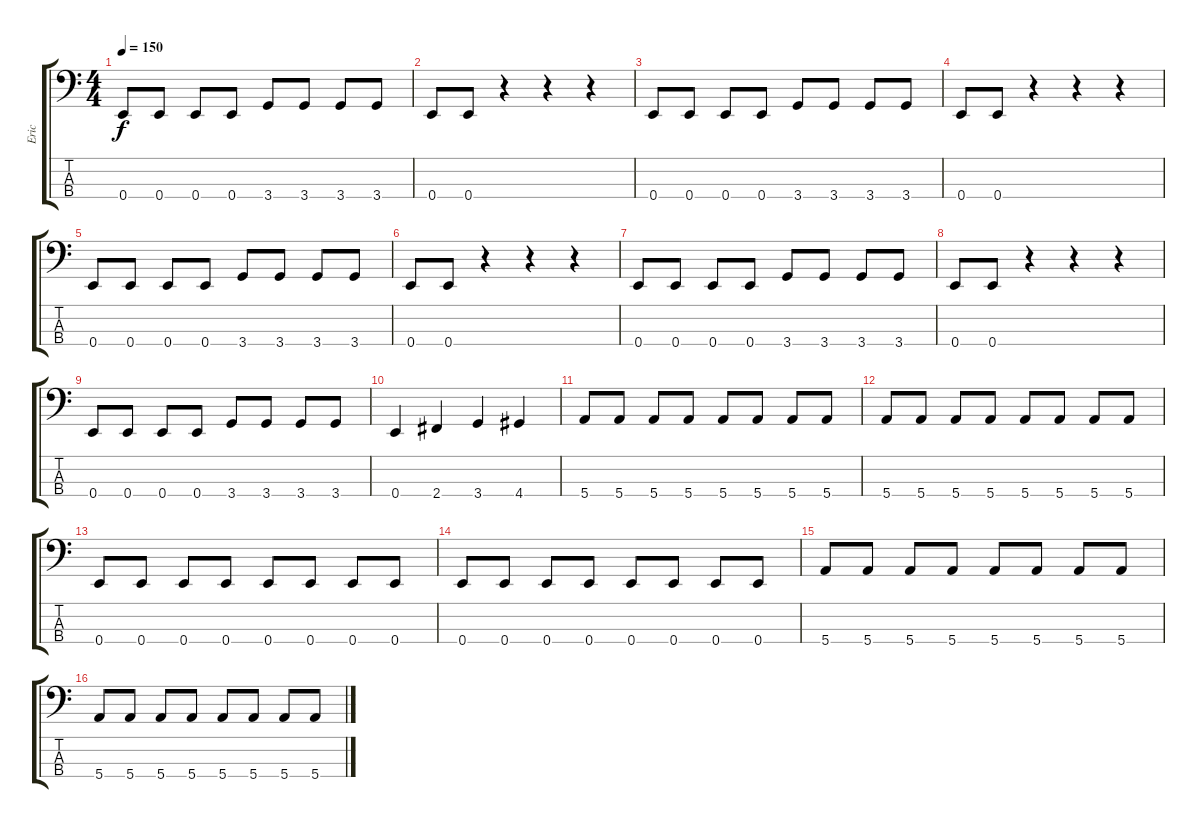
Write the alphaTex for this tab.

\track ("Eric" "Eric") {instrument slapbass2}
\staff {score tabs}
\tuning (G2 D2 A1 E1) {hide}
\ts (4 4)
\tempo 150
\clef f4
\ks c
0.4.8{dy f} 0.4.8 0.4.8 0.4.8 3.4.8 3.4.8 3.4.8 3.4.8 |
0.4.8 0.4.8 r.4 r.4 r.4 |
0.4.8 0.4.8 0.4.8 0.4.8 3.4.8 3.4.8 3.4.8 3.4.8 |
0.4.8 0.4.8 r.4 r.4 r.4 |
0.4.8 0.4.8 0.4.8 0.4.8 3.4.8 3.4.8 3.4.8 3.4.8 |
0.4.8 0.4.8 r.4 r.4 r.4 |
0.4.8 0.4.8 0.4.8 0.4.8 3.4.8 3.4.8 3.4.8 3.4.8 |
0.4.8 0.4.8 r.4 r.4 r.4 |
0.4.8 0.4.8 0.4.8 0.4.8 3.4.8 3.4.8 3.4.8 3.4.8 |
0.4.4 2.4.4 3.4.4 4.4.4 |
5.4.8{instrument slapbass2} 5.4.8 5.4.8 5.4.8 5.4.8 5.4.8 5.4.8 5.4.8 |
5.4.8 5.4.8 5.4.8 5.4.8 5.4.8 5.4.8 5.4.8 5.4.8 |
0.4.8 0.4.8 0.4.8 0.4.8 0.4.8 0.4.8 0.4.8 0.4.8 |
0.4.8 0.4.8 0.4.8 0.4.8 0.4.8 0.4.8 0.4.8 0.4.8 |
5.4.8 5.4.8 5.4.8 5.4.8 5.4.8 5.4.8 5.4.8 5.4.8 |
5.4.8 5.4.8 5.4.8 5.4.8 5.4.8 5.4.8 5.4.8 5.4.8
